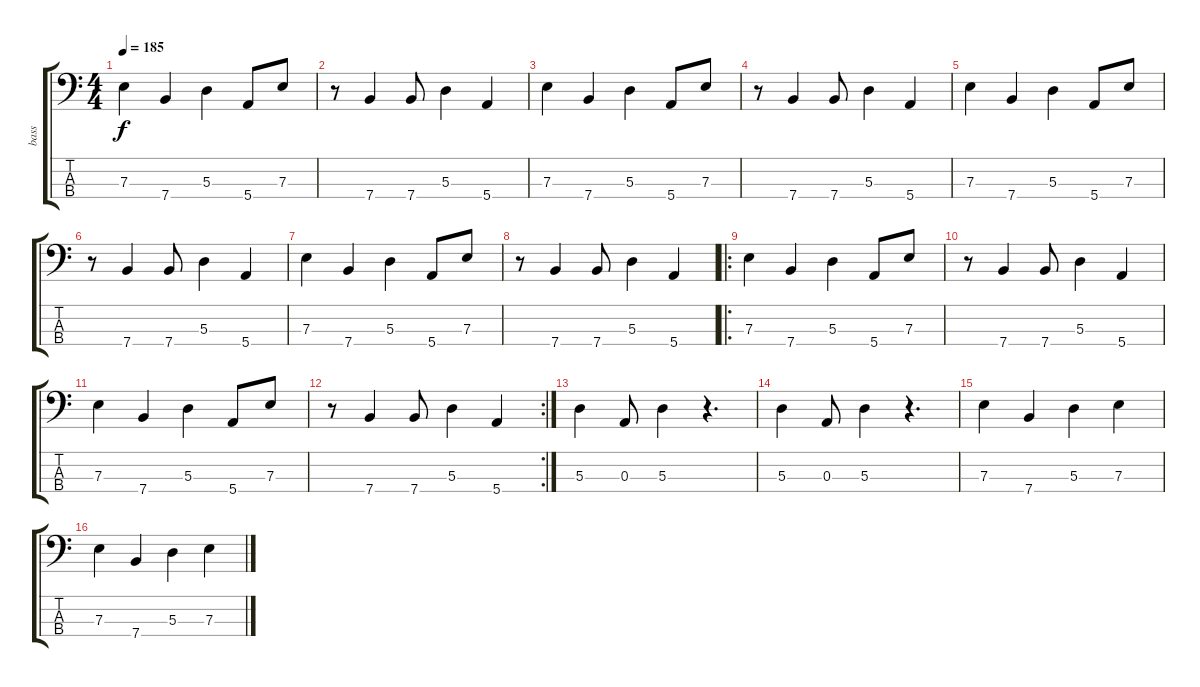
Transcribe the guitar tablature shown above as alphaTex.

\track ("bass" "bass") {instrument electricbassfinger}
\staff {score tabs}
\tuning (G2 D2 A1 E1) {hide}
\ts (4 4)
\tempo 185
\clef f4
\ks c
7.3.4{dy f} 7.4.4 5.3.4 5.4.8 7.3.8 |
r.8 7.4.4 7.4.8 5.3.4 5.4.4 |
7.3.4 7.4.4 5.3.4 5.4.8 7.3.8 |
r.8 7.4.4 7.4.8 5.3.4 5.4.4 |
7.3.4 7.4.4 5.3.4 5.4.8 7.3.8 |
r.8 7.4.4 7.4.8 5.3.4 5.4.4 |
7.3.4 7.4.4 5.3.4 5.4.8 7.3.8 |
r.8 7.4.4 7.4.8 5.3.4 5.4.4 |
\ro
7.3.4 7.4.4 5.3.4 5.4.8 7.3.8 |
r.8 7.4.4 7.4.8 5.3.4 5.4.4 |
7.3.4 7.4.4 5.3.4 5.4.8 7.3.8 |
\rc 2
r.8 7.4.4 7.4.8 5.3.4 5.4.4 |
5.3.4 0.3.8 5.3.4 r.4{d} |
5.3.4 0.3.8 5.3.4 r.4{d} |
7.3.4 7.4.4 5.3.4 7.3.4 |
7.3.4 7.4.4 5.3.4 7.3.4
